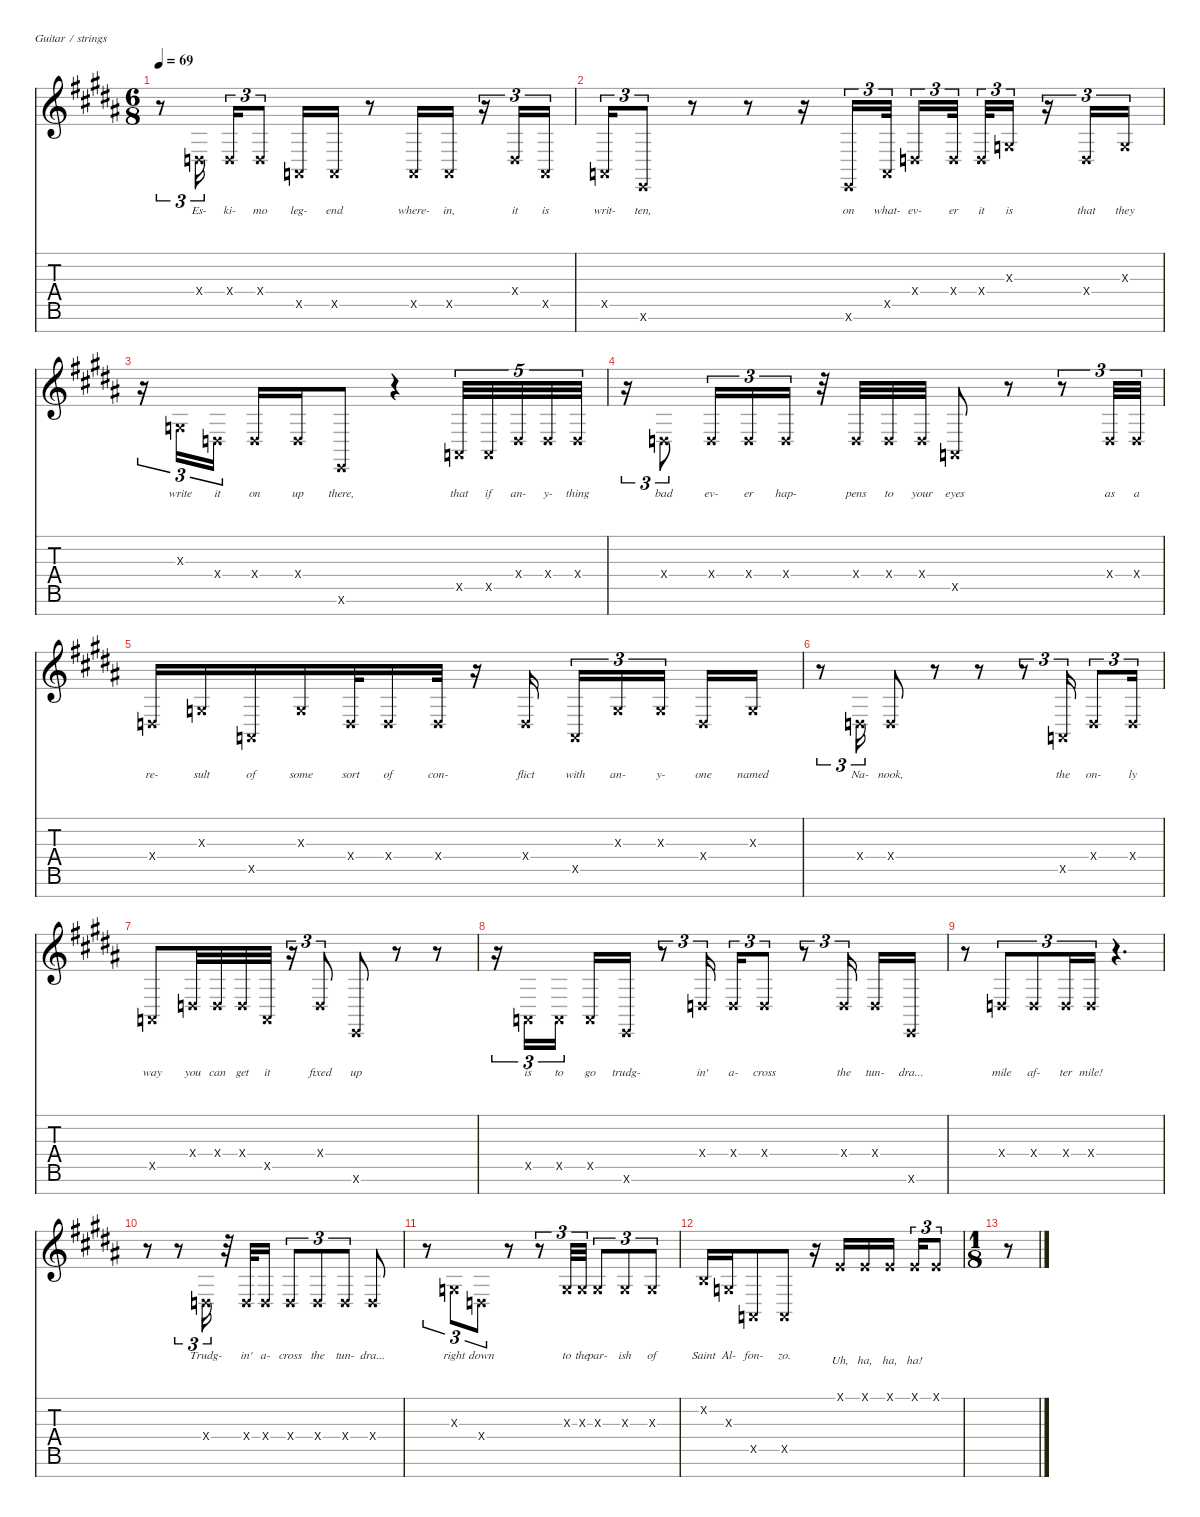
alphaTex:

\defaultSystemsLayout 4
\hideDynamics
\bracketExtendMode nobrackets
\singleTrackTrackNamePolicy hidden
\multiTrackTrackNamePolicy hidden
\firstSystemTrackNameMode fullname
\firstSystemTrackNameOrientation horizontal
\otherSystemsTrackNameOrientation horizontal
\track ("Vocals" "led.synth.") {mute instrument lead6voice}
\staff {score tabs}
\tuning (E4 B3 G3 D3 A2 E2 B1)
\ts (6 8)
\tempo 69
\clef g2
\ks b
r.8{tu (3 2) dy f beam Down} 0.4{x acc forcenatural}.16{tu (3 2) lyrics (0 "Es-") lyrics (1 " ") lyrics (2 "") lyrics (3 "") lyrics (4 "") beam Up} 0.4{x acc forcenatural}.16{tu (3 2) lyrics (0 "ki-") lyrics (1 " ") lyrics (2 "") lyrics (3 "") lyrics (4 "") beam Up} 0.4{x acc forcenatural}.8{tu (3 2) lyrics (0 "mo") lyrics (1 " ") lyrics (2 "") lyrics (3 "") lyrics (4 "") beam Up} 0.5{x acc forcenatural}.16{lyrics (0 "leg-") lyrics (1 " ") lyrics (2 "") lyrics (3 "") lyrics (4 "") beam Up} 0.5{x acc forcenatural}.16{lyrics (0 "end") lyrics (1 " ") lyrics (2 "") lyrics (3 "") lyrics (4 "") beam Up} r.8{beam Up} 0.5{x acc forcenatural}.16{lyrics (0 "where-") lyrics (1 " ") lyrics (2 "") lyrics (3 "") lyrics (4 "") beam Up} 0.5{x acc forcenatural}.16{lyrics (0 "in,") lyrics (1 " ") lyrics (2 "") lyrics (3 "") lyrics (4 "") beam Up} r.16{tu (3 2) beam Up} 0.4{x acc forcenatural}.16{tu (3 2) lyrics (0 "it") lyrics (1 " ") lyrics (2 "") lyrics (3 "") lyrics (4 "") beam Up} 0.5{x acc forcenatural}.16{tu (3 2) lyrics (0 "is") lyrics (1 " ") lyrics (2 "") lyrics (3 "") lyrics (4 "") beam Up} |
0.5{x acc forcenatural}.16{tu (3 2) lyrics (0 "writ-") lyrics (1 " ") lyrics (2 "") lyrics (3 "") lyrics (4 "") beam Up} 0.6{x acc forcenatural}.8{tu (3 2) lyrics (0 "ten,") lyrics (1 " ") lyrics (2 "") lyrics (3 "") lyrics (4 "") beam Up} r.8{beam Up} r.8{beam Up} r.16{beam Up} 0.6{x acc forcenatural}.16{tu (3 2) lyrics (0 "on") lyrics (1 " ") lyrics (2 "") lyrics (3 "") lyrics (4 "") beam Up} 0.5{x acc forcenatural}.32{tu (3 2) lyrics (0 "what-") lyrics (1 " ") lyrics (2 "") lyrics (3 "") lyrics (4 "") beam Up} 0.4{x acc forcenatural}.16{tu (3 2) lyrics (0 "ev-") lyrics (1 " ") lyrics (2 "") lyrics (3 "") lyrics (4 "") beam Up} 0.4{x acc forcenatural}.32{tu (3 2) lyrics (0 "er") lyrics (1 " ") lyrics (2 "") lyrics (3 "") lyrics (4 "") beam Up} 0.4{x acc forcenatural}.32{tu (3 2) lyrics (0 "it") lyrics (1 " ") lyrics (2 "") lyrics (3 "") lyrics (4 "") beam Up} 0.3{x acc forcenatural}.16{tu (3 2) lyrics (0 "is") lyrics (1 " ") lyrics (2 "") lyrics (3 "") lyrics (4 "") beam Up} r.16{tu (3 2) beam Up} 0.4{x acc forcenatural}.16{tu (3 2) lyrics (0 "that") lyrics (1 " ") lyrics (2 "") lyrics (3 "") lyrics (4 "") beam Up} 0.3{x acc forcenatural}.16{tu (3 2) lyrics (0 "they") lyrics (1 " ") lyrics (2 "") lyrics (3 "") lyrics (4 "") beam Up} |
r.16{tu (3 2) beam Down} 0.3{x acc forcenatural}.16{tu (3 2) lyrics (0 "write") lyrics (1 " ") lyrics (2 "") lyrics (3 "") lyrics (4 "") beam Up} 0.4{x acc forcenatural}.16{tu (3 2) lyrics (0 "it") lyrics (1 " ") lyrics (2 "") lyrics (3 "") lyrics (4 "") beam Up} 0.4{x acc forcenatural}.16{lyrics (0 "on") lyrics (1 " ") lyrics (2 "") lyrics (3 "") lyrics (4 "") beam Up} 0.4{x acc forcenatural}.16{lyrics (0 "up") lyrics (1 " ") lyrics (2 "") lyrics (3 "") lyrics (4 "") beam Up} 0.6{x acc forcenatural}.8{lyrics (0 "there,") lyrics (1 " ") lyrics (2 "") lyrics (3 "") lyrics (4 "") beam Up} r.4{beam Up} 0.5{x acc forcenatural}.32{tu (5 4) lyrics (0 "that") lyrics (1 " ") lyrics (2 "") lyrics (3 "") lyrics (4 "") beam Up} 0.5{x acc forcenatural}.32{tu (5 4) lyrics (0 "if") lyrics (1 " ") lyrics (2 "") lyrics (3 "") lyrics (4 "") beam Up} 0.4{x acc forcenatural}.32{tu (5 4) lyrics (0 "an-") lyrics (1 " ") lyrics (2 "") lyrics (3 "") lyrics (4 "") beam Up} 0.4{x acc forcenatural}.32{tu (5 4) lyrics (0 "y-") lyrics (1 " ") lyrics (2 "") lyrics (3 "") lyrics (4 "") beam Up} 0.4{x acc forcenatural}.32{tu (5 4) lyrics (0 "thing") lyrics (1 " ") lyrics (2 "") lyrics (3 "") lyrics (4 "") beam Up} |
r.16{tu (3 2) beam Down} 0.4{x acc forcenatural}.8{tu (3 2) lyrics (0 "bad") lyrics (1 " ") lyrics (2 "") lyrics (3 "") lyrics (4 "") beam Up} 0.4{x acc forcenatural}.16{tu (3 2) lyrics (0 "ev-") lyrics (1 " ") lyrics (2 "") lyrics (3 "") lyrics (4 "") beam Up} 0.4{x acc forcenatural}.16{tu (3 2) lyrics (0 "er") lyrics (1 " ") lyrics (2 "") lyrics (3 "") lyrics (4 "") beam Up} 0.4{x acc forcenatural}.16{tu (3 2) lyrics (0 "hap-") lyrics (1 " ") lyrics (2 "") lyrics (3 "") lyrics (4 "") beam Up} r.32{beam Up} 0.4{x acc forcenatural}.32{lyrics (0 "pens") lyrics (1 " ") lyrics (2 "") lyrics (3 "") lyrics (4 "") beam Up} 0.4{x acc forcenatural}.32{lyrics (0 "to") lyrics (1 " ") lyrics (2 "") lyrics (3 "") lyrics (4 "") beam Up} 0.4{x acc forcenatural}.32{lyrics (0 "your") lyrics (1 " ") lyrics (2 "") lyrics (3 "") lyrics (4 "") beam Up} 0.5{x acc forcenatural}.8{lyrics (0 "eyes") lyrics (1 " ") lyrics (2 "") lyrics (3 "") lyrics (4 "") beam Up} r.8{beam Up} r.8{tu (3 2) beam Up} 0.4{x acc forcenatural}.32{tu (3 2) lyrics (0 "as") lyrics (1 " ") lyrics (2 "") lyrics (3 "") lyrics (4 "") beam Up} 0.4{x acc forcenatural}.32{tu (3 2) lyrics (0 "a") lyrics (1 " ") lyrics (2 "") lyrics (3 "") lyrics (4 "") beam Up} |
0.4{x acc forcenatural}.16{lyrics (0 "re-") lyrics (1 " ") lyrics (2 "") lyrics (3 "") lyrics (4 "") beam Up} 0.3{x acc forcenatural}.16{lyrics (0 "sult") lyrics (1 " ") lyrics (2 "") lyrics (3 "") lyrics (4 "") beam Up} 0.5{x acc forcenatural}.16{lyrics (0 "of") lyrics (1 " ") lyrics (2 "") lyrics (3 "") lyrics (4 "") beam Up} 0.3{x acc forcenatural}.16{lyrics (0 "some") lyrics (1 " ") lyrics (2 "") lyrics (3 "") lyrics (4 "") beam Up} 0.4{x acc forcenatural}.32{lyrics (0 "sort") lyrics (1 " ") lyrics (2 "") lyrics (3 "") lyrics (4 "") beam Up} 0.4{x acc forcenatural}.16{lyrics (0 "of") lyrics (1 " ") lyrics (2 "") lyrics (3 "") lyrics (4 "") beam Up} 0.4{x acc forcenatural}.32{lyrics (0 "con-") lyrics (1 " ") lyrics (2 "") lyrics (3 "") lyrics (4 "") beam Up} r.16{beam Up} 0.4{x acc forcenatural}.16{lyrics (0 "flict") lyrics (1 " ") lyrics (2 "") lyrics (3 "") lyrics (4 "") beam Up} 0.5{x acc forcenatural}.16{tu (3 2) lyrics (0 "with") lyrics (1 " ") lyrics (2 "") lyrics (3 "") lyrics (4 "") beam Up} 0.3{x acc forcenatural}.16{tu (3 2) lyrics (0 "an-") lyrics (1 " ") lyrics (2 "") lyrics (3 "") lyrics (4 "") beam Up} 0.3{x acc forcenatural}.16{tu (3 2) lyrics (0 "y-") lyrics (1 " ") lyrics (2 "") lyrics (3 "") lyrics (4 "") beam Up} 0.4{x acc forcenatural}.16{lyrics (0 "one") lyrics (1 " ") lyrics (2 "") lyrics (3 "") lyrics (4 "") beam Up} 0.3{x acc forcenatural}.16{lyrics (0 "named") lyrics (1 " ") lyrics (2 "") lyrics (3 "") lyrics (4 "") beam Up} |
r.8{tu (3 2) beam Down} 0.4{x acc forcenatural}.16{tu (3 2) lyrics (0 "Na-") lyrics (1 " ") lyrics (2 "") lyrics (3 "") lyrics (4 "") beam Up} 0.4{x acc forcenatural}.8{lyrics (0 "nook,") lyrics (1 " ") lyrics (2 "") lyrics (3 "") lyrics (4 "") beam Up} r.8{beam Up} r.8{beam Up} r.8{tu (3 2) beam Up} 0.5{x acc forcenatural}.16{tu (3 2) lyrics (0 "the") lyrics (1 " ") lyrics (2 "") lyrics (3 "") lyrics (4 "") beam Up} 0.4{x acc forcenatural}.8{tu (3 2) lyrics (0 "on-") lyrics (1 " ") lyrics (2 "") lyrics (3 "") lyrics (4 "") beam Up} 0.4{x acc forcenatural}.16{tu (3 2) lyrics (0 "ly") lyrics (1 " ") lyrics (2 "") lyrics (3 "") lyrics (4 "") beam Up} |
0.5{x acc forcenatural}.8{lyrics (0 "way") lyrics (1 " ") lyrics (2 "") lyrics (3 "") lyrics (4 "") beam Up} 0.4{x acc forcenatural}.32{lyrics (0 "you") lyrics (1 " ") lyrics (2 "") lyrics (3 "") lyrics (4 "") beam Up} 0.4{x acc forcenatural}.32{lyrics (0 "can") lyrics (1 " ") lyrics (2 "") lyrics (3 "") lyrics (4 "") beam Up} 0.4{x acc forcenatural}.32{lyrics (0 "get") lyrics (1 " ") lyrics (2 "") lyrics (3 "") lyrics (4 "") beam Up} 0.5{x acc forcenatural}.32{lyrics (0 "it") lyrics (1 " ") lyrics (2 "") lyrics (3 "") lyrics (4 "") beam Up} r.16{tu (3 2) beam Up} 0.4{x acc forcenatural}.8{tu (3 2) lyrics (0 "fixed") lyrics (1 " ") lyrics (2 "") lyrics (3 "") lyrics (4 "") beam Up} 0.6{x acc forcenatural}.8{lyrics (0 "up") lyrics (1 " ") lyrics (2 "") lyrics (3 "") lyrics (4 "") beam Up} r.8{beam Up} r.8{beam Up} |
r.16{tu (3 2) beam Down} 0.5{x acc forcenatural}.16{tu (3 2) lyrics (0 "is") lyrics (1 " ") lyrics (2 "") lyrics (3 "") lyrics (4 "") beam Up} 0.5{x acc forcenatural}.16{tu (3 2) lyrics (0 "to") lyrics (1 " ") lyrics (2 "") lyrics (3 "") lyrics (4 "") beam Up} 0.5{x acc forcenatural}.16{lyrics (0 "go") lyrics (1 " ") lyrics (2 "") lyrics (3 "") lyrics (4 "") beam Up} 0.6{x acc forcenatural}.16{lyrics (0 "trudg-") lyrics (1 " ") lyrics (2 "") lyrics (3 "") lyrics (4 "") beam Up} r.8{tu (3 2) beam Up} 0.4{x acc forcenatural}.16{tu (3 2) lyrics (0 "in'") lyrics (1 " ") lyrics (2 "") lyrics (3 "") lyrics (4 "") beam Up} 0.4{x acc forcenatural}.16{tu (3 2) lyrics (0 "a-") lyrics (1 " ") lyrics (2 "") lyrics (3 "") lyrics (4 "") beam Up} 0.4{x acc forcenatural}.8{tu (3 2) lyrics (0 "cross") lyrics (1 " ") lyrics (2 "") lyrics (3 "") lyrics (4 "") beam Up} r.8{tu (3 2) beam Up} 0.4{x acc forcenatural}.16{tu (3 2) lyrics (0 "the") lyrics (1 " ") lyrics (2 "") lyrics (3 "") lyrics (4 "") beam Up} 0.4{x acc forcenatural}.16{lyrics (0 "tun-") lyrics (1 " ") lyrics (2 "") lyrics (3 "") lyrics (4 "") beam Up} 0.6{x acc forcenatural}.16{lyrics (0 "dra...") lyrics (1 " ") lyrics (2 "") lyrics (3 "") lyrics (4 "") beam Up} |
r.8{beam Down} 0.4{x acc forcenatural}.8{tu (3 2) lyrics (0 "mile") lyrics (1 " ") lyrics (2 "") lyrics (3 "") lyrics (4 "") beam Up} 0.4{x acc forcenatural}.8{tu (3 2) lyrics (0 "af-") lyrics (1 " ") lyrics (2 "") lyrics (3 "") lyrics (4 "") beam Up} 0.4{x acc forcenatural}.16{tu (3 2) lyrics (0 "ter") lyrics (1 " ") lyrics (2 "") lyrics (3 "") lyrics (4 "") beam Up} 0.4{x acc forcenatural}.16{tu (3 2) lyrics (0 "mile!") lyrics (1 " ") lyrics (2 "") lyrics (3 "") lyrics (4 "") beam Up} r.4{d beam Up} |
r.8{beam Down} r.8{tu (3 2) beam Down} 0.4{x acc forcenatural}.16{tu (3 2) lyrics (0 "Trudg-") lyrics (1 " ") lyrics (2 "") lyrics (3 "") lyrics (4 "") beam Up} r.32{beam Up} 0.4{x acc forcenatural}.32{lyrics (0 "in'") lyrics (1 " ") lyrics (2 "") lyrics (3 "") lyrics (4 "") beam Up} 0.4{x acc forcenatural}.16{lyrics (0 "a-") lyrics (1 " ") lyrics (2 "") lyrics (3 "") lyrics (4 "") beam Up} 0.4{x acc forcenatural}.8{tu (3 2) lyrics (0 "cross") lyrics (1 " ") lyrics (2 "") lyrics (3 "") lyrics (4 "") beam Up} 0.4{x acc forcenatural}.8{tu (3 2) lyrics (0 "the") lyrics (1 " ") lyrics (2 "") lyrics (3 "") lyrics (4 "") beam Up} 0.4{x acc forcenatural}.8{tu (3 2) lyrics (0 "tun-") lyrics (1 " ") lyrics (2 "") lyrics (3 "") lyrics (4 "") beam Up} 0.4{x acc forcenatural}.8{lyrics (0 "dra...") lyrics (1 " ") lyrics (2 "") lyrics (3 "") lyrics (4 "") beam Up} |
r.8{tu (3 2) beam Down} 0.3{x acc forcenatural}.8{tu (3 2) lyrics (0 "right") lyrics (1 " ") lyrics (2 "") lyrics (3 "") lyrics (4 "") beam Up} 0.4{x acc forcenatural}.8{tu (3 2) lyrics (0 "down") lyrics (1 " ") lyrics (2 "") lyrics (3 "") lyrics (4 "") beam Up} r.8{beam Up} r.8{tu (3 2) beam Up} 0.3{x acc forcenatural}.32{tu (3 2) lyrics (0 "to") lyrics (1 " ") lyrics (2 "") lyrics (3 "") lyrics (4 "") beam Up} 0.3{x acc forcenatural}.32{tu (3 2) lyrics (0 "the") lyrics (1 " ") lyrics (2 "") lyrics (3 "") lyrics (4 "") beam Up} 0.3{x acc forcenatural}.8{tu (3 2) lyrics (0 "par-") lyrics (1 " ") lyrics (2 "") lyrics (3 "") lyrics (4 "") beam Up} 0.3{x acc forcenatural}.8{tu (3 2) lyrics (0 "ish") lyrics (1 " ") lyrics (2 "") lyrics (3 "") lyrics (4 "") beam Up} 0.3{x acc forcenatural}.8{tu (3 2) lyrics (0 "of") lyrics (1 " ") lyrics (2 "") lyrics (3 "") lyrics (4 "") beam Up} |
0.2{x acc forcenatural}.16{lyrics (0 "Saint") lyrics (1 " ") lyrics (2 "") lyrics (3 "") lyrics (4 "") beam Up} 0.3{x acc forcenatural}.16{lyrics (0 "Al-") lyrics (1 " ") lyrics (2 "") lyrics (3 "") lyrics (4 "") beam Up} 0.5{x acc forcenatural}.8{lyrics (0 "fon-") lyrics (1 " ") lyrics (2 "") lyrics (3 "") lyrics (4 "") beam Up} 0.5{x acc forcenatural}.8{lyrics (0 "zo.") lyrics (1 "") lyrics (2 "") lyrics (3 "") lyrics (4 "") beam Up} r.16{beam Up} 0.1{x acc forcenatural}.16{lyrics (0 "") lyrics (1 "Uh,") lyrics (2 "") lyrics (3 "") lyrics (4 "") beam Up} 0.1{x acc forcenatural}.16{lyrics (0 "") lyrics (1 "ha,") lyrics (2 "") lyrics (3 "") lyrics (4 "") beam Up} 0.1{x acc forcenatural}.16{lyrics (0 "") lyrics (1 "ha,") lyrics (2 "") lyrics (3 "") lyrics (4 "") beam Up} 0.1{x acc forcenatural}.16{tu (3 2) lyrics (0 "") lyrics (1 "ha!") lyrics (2 "") lyrics (3 "") lyrics (4 "") beam Up} 0.1{x acc forcenatural}.8{tu (3 2) beam Up} |
\ts (1 8)
r.8{beam Down}
